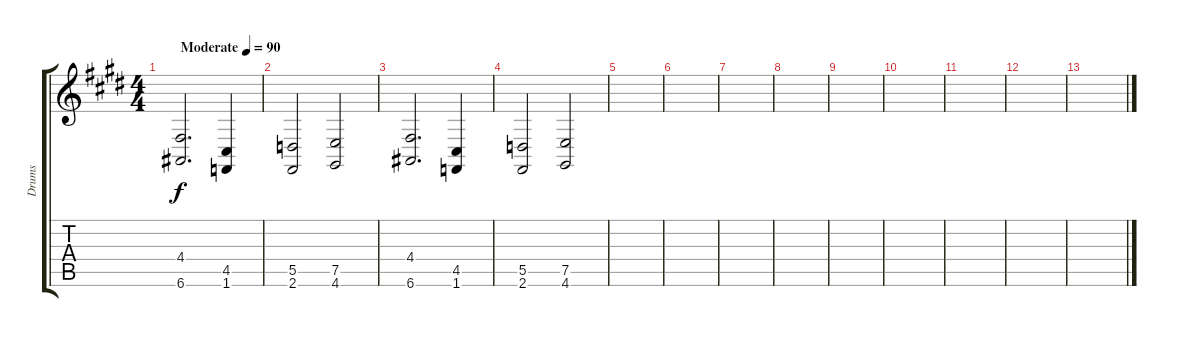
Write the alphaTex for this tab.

\track ("Drums" "Drums") {instrument taikodrum}
\staff {score tabs}
\tuning (E4 B3 G3 D3 A2 E2) {hide}
\ts (4 4)
\tempo (90 "Moderate")
\clef g2
\ks e
(4.4 6.6).2{d dy f instrument taikodrum} (4.5 1.6).4 |
(5.5 2.6).2 (7.5 4.6).2 |
(4.4 6.6).2{d} (4.5 1.6).4 |
(5.5 2.6).2 (7.5 4.6).2 |
|
|
|
|
|
|
|
\ks c#minor
|
\ks e
